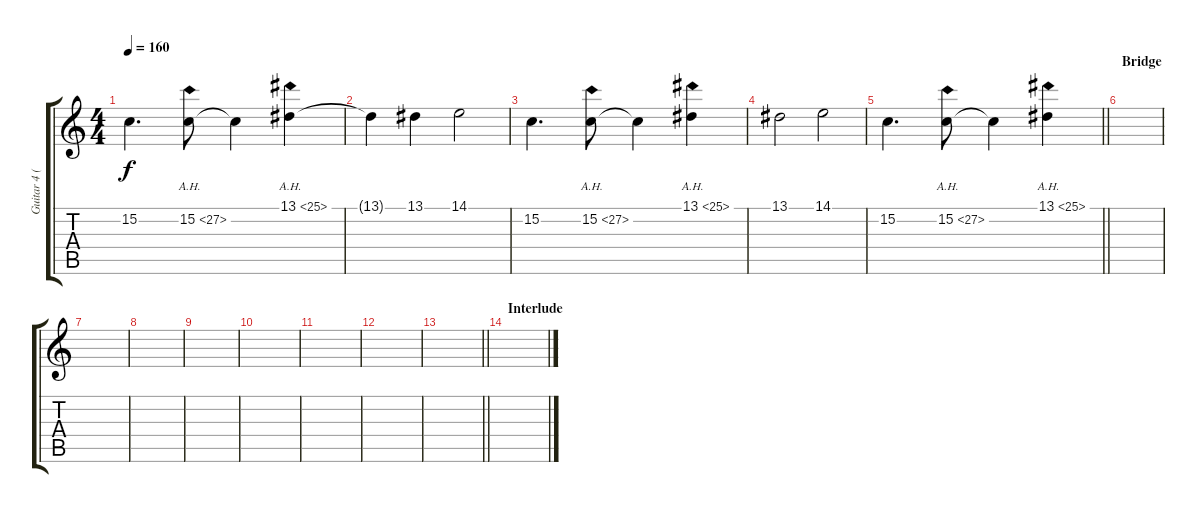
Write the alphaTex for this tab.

\track ("Guitar 4 (Synth)" "Guitar 4 (") {instrument lead8bassandlead}
\staff {score tabs}
\tuning (D4 A3 F3 C3 G2 C2) {hide}
\ts (4 4)
\tempo 160
\clef g2
\ks c
15.2.4{d dy f} 15.2{ah 12}.8 15.2{t}.4 13.1{ah 12}.4 |
13.1{t}.4 13.1.4 14.1.2 |
15.2.4{d} 15.2{ah 12}.8 15.2{t}.4 13.1{ah 12}.4 |
13.1.2 14.1.2 |
\barLineRight lightlight
15.2.4{d} 15.2{ah 12}.8 15.2{t}.4 13.1{ah 12}.4 |
\section ("" "Bridge")
|
|
|
|
|
|
|
\barLineRight lightlight
|
\section ("" "Interlude")
